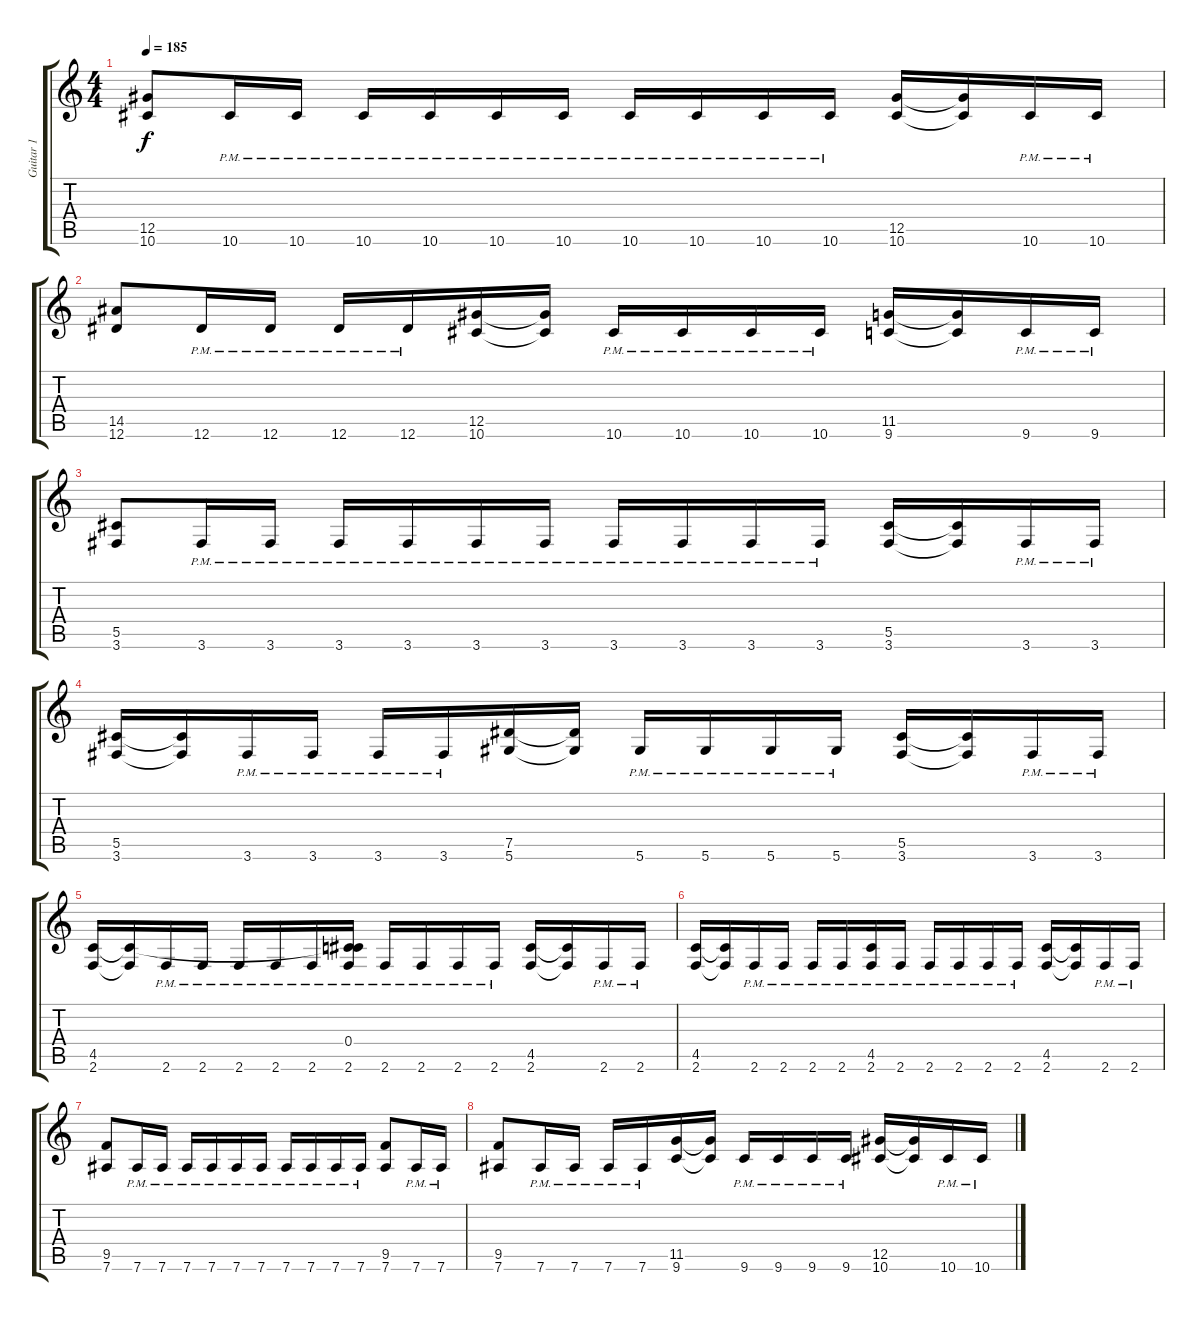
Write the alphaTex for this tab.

\track ("Guitar 1" "Guitar 1") {instrument distortionguitar}
\staff {score tabs}
\tuning (Eb4 Bb3 Gb3 Db3 Ab2 Eb2) {hide}
\ts (4 4)
\tempo 185
\clef g2
\ks c
(12.5 10.6).8{dy f} 10.6{pm}.16 10.6{pm}.16 10.6{pm}.16 10.6{pm}.16 10.6{pm}.16 10.6{pm}.16 10.6{pm}.16 10.6{pm}.16 10.6{pm}.16 10.6{pm}.16 (12.5 10.6).16 (12.5{t} 10.6{t}).16 10.6{pm}.16 10.6{pm}.16 |
(14.5 12.6).8 12.6{pm}.16 12.6{pm}.16 12.6{pm}.16 12.6{pm}.16 (12.5 10.6).16 (12.5{t} 10.6{t}).16 10.6{pm}.16 10.6{pm}.16 10.6{pm}.16 10.6{pm}.16 (11.5 9.6).16 (11.5{t} 9.6{t}).16 9.6{pm}.16 9.6{pm}.16 |
(5.5 3.6).8 3.6{pm}.16 3.6{pm}.16 3.6{pm}.16 3.6{pm}.16 3.6{pm}.16 3.6{pm}.16 3.6{pm}.16 3.6{pm}.16 3.6{pm}.16 3.6{pm}.16 (5.5 3.6).16 (5.5{t} 3.6{t}).16 3.6{pm}.16 3.6{pm}.16 |
(5.5 3.6).16 (5.5{t} 3.6{t}).16 3.6{pm}.16 3.6{pm}.16 3.6{pm}.16 3.6{pm}.16 (7.5 5.6).16 (7.5{t} 5.6{t}).16 5.6{pm}.16 5.6{pm}.16 5.6{pm}.16 5.6{pm}.16 (5.5 3.6).16 (5.5{t} 3.6{t}).16 3.6{pm}.16 3.6{pm}.16 |
(4.5 2.6).16 (4.5{t} 2.6{t}).16 2.6{pm}.16 2.6{pm}.16 2.6{pm}.16 2.6{pm}.16 2.6{pm}.16 (0.4 4.5{t} 2.6{pm}).16 2.6{pm}.16 2.6{pm}.16 2.6{pm}.16 2.6{pm}.16 (4.5 2.6).16 (4.5{t} 2.6{t}).16 2.6{pm}.16 2.6{pm}.16 |
(4.5 2.6).16 (4.5{t} 2.6{t}).16 2.6{pm}.16 2.6{pm}.16 2.6{pm}.16 2.6{pm}.16 (4.5 2.6{pm}).16 2.6{pm}.16 2.6{pm}.16 2.6{pm}.16 2.6{pm}.16 2.6{pm}.16 (4.5 2.6).16 (4.5{t} 2.6{t}).16 2.6{pm}.16 2.6{pm}.16 |
(9.5 7.6).8 7.6{pm}.16 7.6{pm}.16 7.6{pm}.16 7.6{pm}.16 7.6{pm}.16 7.6{pm}.16 7.6{pm}.16 7.6{pm}.16 7.6{pm}.16 7.6{pm}.16 (9.5 7.6).8 7.6{pm}.16 7.6{pm}.16 |
(9.5 7.6).8 7.6{pm}.16 7.6{pm}.16 7.6{pm}.16 7.6{pm}.16 (11.5 9.6).16 (11.5{t} 9.6{t}).16 9.6{pm}.16 9.6{pm}.16 9.6{pm}.16 9.6{pm}.16 (12.5 10.6).16 (12.5{t} 10.6{t}).16 10.6{pm}.16 10.6{pm}.16
